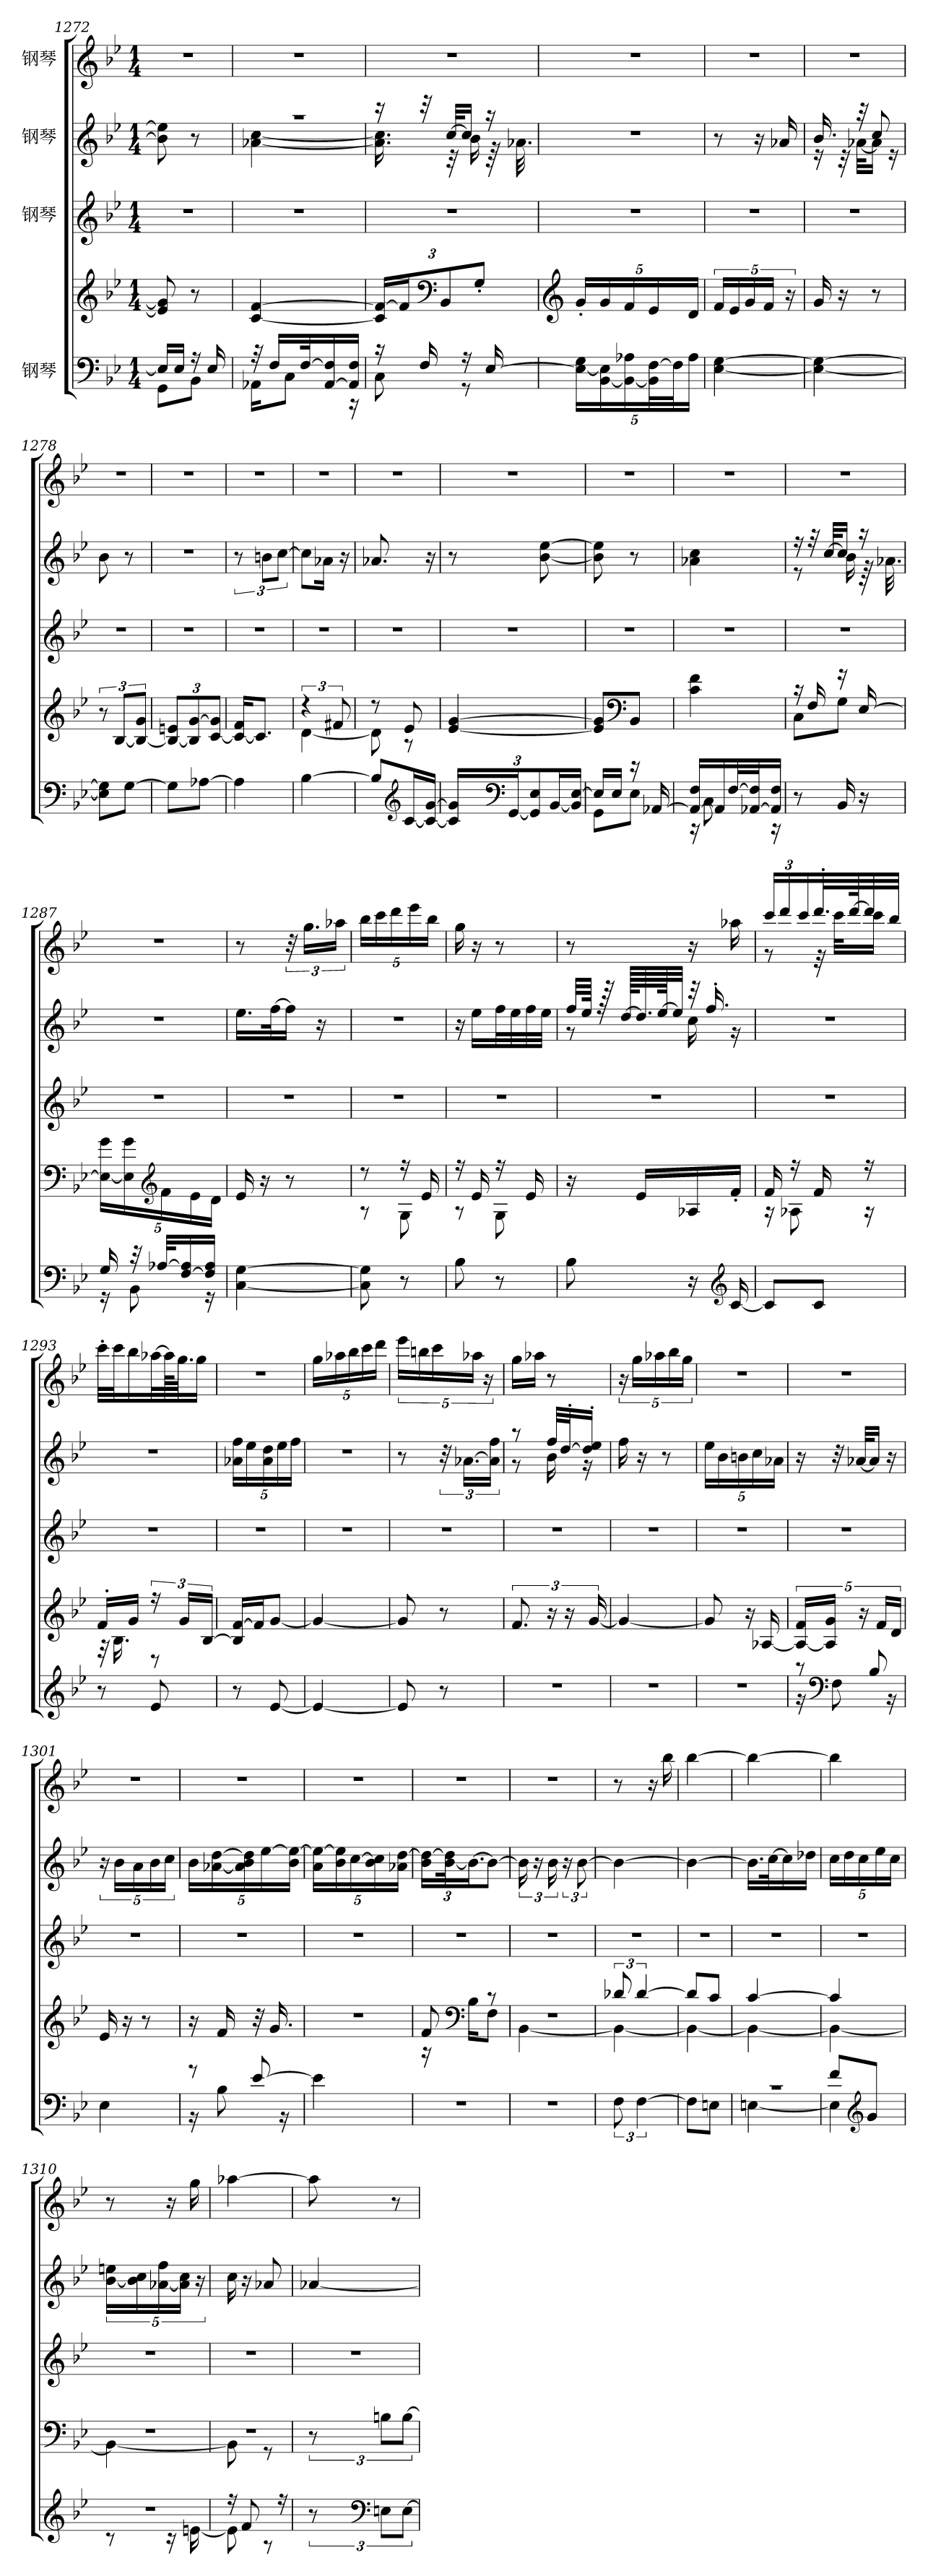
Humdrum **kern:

**kern	**kern	**kern	**kern	**kern
*part4	*part4	*part3	*part2	*part1
*staff5	*staff4	*staff3	*staff2	*staff1
*I"钢琴	*	*I"钢琴	*I"钢琴	*I"钢琴
*clefF4	*clefG2	*clefG2	*clefG2	*clefG2
*k[b-e-]	*k[b-e-]	*k[b-e-]	*k[b-e-]	*k[b-e-]
*M1/4	*M1/4	*M1/4	*M1/4	*M1/4
=1272	=1272	=1272	=1272	=1272
*^	*	*	*	*
16E-/LL]	8GG\L	8e-/] 8g/]	4r	8b-\] 8ee-\]	4r
16E-/JJ	.	.	.	.	.
16r	8BB-\J	8r	.	8r	.
16E-/	.	.	.	.	.
=1273	=1273	=1273	=1273	=1273	=1273
*	*	*	*	*^	*
32r	16AA-X\KL	[4c/ [4f/	4r	4r	[4a-X\ [4cc\	4r
16F/LL	.	.	.	.	.	.
.	8C\J	.	.	.	.	.
[32F/K	.	.	.	.	.	.
[16AA-/ 16F/]	.	.	.	.	.	.
16AA-/] 16F/JJ	16r	.	.	.	.	.
=1274	=1274	=1274	=1274	=1274	=1274	=1274
*	*	*Xbrackettup	*	*	*	*
16r	8C\	24c/] 24f/_LL	4r	16r	16.a-\] 16.cc\]	4r
.	.	24f/J]	.	.	.	.
16F/	.	.	.	32r	.	.
*	*	*clefF4	*	*	*	*
.	.	12BB-/	.	.	.	.
.	.	.	.	[32cc/KLL	32r	.
16r	8r	.	.	16cc/JJ]	16b-\	.
.	.	12G'/J	.	.	.	.
[16E-/	.	.	.	16r	64r	.
.	.	.	.	.	32.a-X\	.
*v	*v	*	*	*v	*v	*
!!LO:LB:g=z
=1275	=1275	=1275	=1275	=1275
*	*clefG2	*	*	*
*Xbrackettup	*	*	*	*
20E-\_ 20G\LL	20g'/LL	4r	4r	4r
[20BB-\ 20E-\]	20g/	.	.	.
20BB-\_ 20A-X\	20f/	.	.	.
40BB-\] [40F\L	20e-/	.	.	.
40F\J]	.	.	.	.
20A-\JJ	20d/JJ	.	.	.
=1276	=1276	=1276	=1276	=1276
*	*brackettup	*	*	*
[4E-\ [4G\	20f/LL	4r	8r	4r
.	20e-/	.	.	.
.	20g/	.	.	.
.	.	.	16r	.
.	20f/JJ	.	.	.
.	.	.	16a-X/	.
.	20r	.	.	.
=1277	=1277	=1277	=1277	=1277
*	*	*	*^	*
4E-\_ 4G\_	16g/	4r	16.b-/	16r	4r
.	16r	.	.	32r	.
.	.	.	32r	[32a-X\KLL	.
.	8r	.	8cc/	16a-\JJ]	.
.	.	.	.	16r	.
*	*	*	*v	*v	*
=1278	=1278	=1278	=1278	=1278
8E-\] 8G\]L	12r	4r	8b-\	4r
.	[12B-/L	.	.	.
[8G\J	.	.	8r	.
.	12B-/_ 12g/J	.	.	.
=1279	=1279	=1279	=1279	=1279
*	*Xbrackettup	*	*	*
8G\L]	12B-/_ 12en/L	4r	4r	4r
.	12B-/] [12g/	.	.	.
[8A-X\J	.	.	.	.
.	[12c/ 12g/]J	.	.	.
=1280	=1280	=1280	=1280	=1280
4A-\]	16c/_ 16f/KL	4r	12r	4r
.	8.c/J]	.	.	.
.	.	.	12bn\L	.
.	.	.	[12cc\J	.
!!LO:PB:g=z
=1281	=1281	=1281	=1281	=1281
*	*brackettup	*	*	*
*	*^	*	*	*
[4B-\	6r	[4d\	4r	8cc\L]	4r
.	.	.	.	16a-X\Jk	.
.	12f#X/	.	.	.	.
.	.	.	.	16r	.
=1282	=1282	=1282	=1282	=1282	=1282
8B-/L]	8r	8d\]	4r	8.a-X/	4r
*clefG2	*	*	*	*	*
[16c/L	8e-/	8r	.	.	.
16c/_ [16g/JJ	.	.	.	16r	.
*	*v	*v	*	*	*
=1283	=1283	=1283	=1283	=1283
24c/] 24g/]LL	[4e-/ [4g/	4r	8r	4r
*clefF4	*	*	*	*
[24GG/J	.	.	.	.
12GG/] 12E-/	.	.	.	.
.	.	.	[8b-\ [8ee-\	.
[24BB-/L	.	.	.	.
24BB-/] [24E-/JJ	.	.	.	.
=1284	=1284	=1284	=1284	=1284
*^	*	*	*	*
16E-/LL]	8GG\L	8e-/] 8g/]L	4r	8b-\] 8ee-\]	4r
16E-/JJ	.	.	.	.	.
*	*	*clefF4	*	*	*
16r	8E-\J	8BB-/J	.	8r	.
[16AA-X/	.	.	.	.	.
=1285	=1285	=1285	=1285	=1285	=1285
16AA-/_ 16F/LL	16r	4c\ 4f\	4r	4a-X\ 4cc\	4r
16AA-/]	8C\	.	.	.	.
[32F/L	.	.	.	.	.
[32AA-X/ 32F/]J	.	.	.	.	.
16AA-/] 16F/JJ	16r	.	.	.	.
*v	*v	*	*	*	*
!!LO:LB:g=z
=1286	=1286	=1286	=1286	=1286
*	*^	*	*^	*
8r	16r	8C\L	4r	16r	8r	4r
.	16F/	.	.	32r	.	.
.	.	.	.	[32cc/KLL	.	.
16BB-/	16r	8G\J	.	16cc/JJ]	16b-\	.
16r	[16E-/	.	.	16r	64r	.
.	.	.	.	.	32.a-X\	.
*	*v	*v	*	*v	*v	*
=1287	=1287	=1287	=1287	=1287
*^	*	*	*	*
*	*	*Xbrackettup	*	*	*
16G/	16r	20E-\_ 20g\LL	4r	4r	4r
.	.	20E-\] 20g\	.	.	.
32r	8BB-\	.	.	.	.
[32A-X/KLL	.	.	.	.	.
*	*	*clefG2	*	*	*
.	.	20f\	.	.	.
[16F/ 16A-/]	.	.	.	.	.
.	.	20e-\	.	.	.
16F/] 16A-/JJ	16r	.	.	.	.
.	.	20d\JJ	.	.	.
*v	*v	*	*	*	*
=1288	=1288	=1288	=1288	=1288
[4C\ [4G\	16e-/	4r	16.ee-\LL	8r
.	16r	.	.	.
.	.	.	[32ff\K	.
.	8r	.	16ff\JJ]	48r
.	.	.	.	24.gg\LL
.	.	.	16r	.
.	.	.	.	24aa-X\JJ
=1289	=1289	=1289	=1289	=1289
*	*^	*	*	*
*	*	*	*	*	*Xbrackettup
8C\] 8G\]	8r	8r	4r	4r	20bb-\LL
.	.	.	.	.	20ccc\
.	.	.	.	.	20ddd\
8r	16r	8G\	.	.	.
.	.	.	.	.	20eee-\
.	16e-/	.	.	.	.
.	.	.	.	.	20bb-\JJ
=1290	=1290	=1290	=1290	=1290	=1290
8B-\	16r	8r	4r	16r	16gg\
.	16e-/	.	.	16ee-\LL	16r
8r	16r	8G\	.	32ff\L	8r
.	.	.	.	32ee-\	.
.	16e-/	.	.	32ff\	.
.	.	.	.	32ee-\JJJ	.
*	*v	*v	*	*	*
!!LO:PB:g=z
=1291	=1291	=1291	=1291	=1291
*	*	*	*^	*
8B-\	16r	4r	32ff/LLL	8r	8r
.	.	.	64ee-/JJJk	.	.
.	.	.	128r	.	.
.	.	.	[128dd/KLLLL	.	.
.	16e-/LL	.	64.dd/]	.	.
.	.	.	[128ee-/JK	.	.
.	.	.	32ee-/JJJ]	.	.
16r	16A-X/	.	32r	16cc\	16r
.	.	.	16.ff'/	.	.
*clefG2	*	*	*	*	*
[16c/	16f'/JJ	.	.	16r	16aa-X\
*	*	*	*v	*v	*
=1292	=1292	=1292	=1292	=1292
*	*^	*	*	*^
8c/L]	16f/	16r	4r	4r	24ccc/LL	8r
.	.	.	.	.	24ddd/	.
.	16r	8A-X\	.	.	.	.
.	.	.	.	.	24ccc/	.
8c/J	16f/	.	.	.	32.ddd'/L	32r
.	.	.	.	.	.	32ccc\KLL
.	.	.	.	.	[64ddd/K	.
.	16r	16r	.	.	32ddd/]	16ccc\JJ
.	.	.	.	.	32bb-/JJJ	.
*	*	*	*	*	*v	*v
=1293	=1293	=1293	=1293	=1293	=1293
8r	16f'/LL	32r	4r	4r	32ccc'\LLL
.	.	16.B-\	.	.	32ccc\J
.	16g/JJ	.	.	.	16bb-\
*	*brackettup	*	*	*	*
8e-/	24r	8r	.	.	[32aa-X\L
.	.	.	.	.	128aa-\KL]
.	.	.	.	.	64.gg\JJ
.	24g/LL	.	.	.	.
.	.	.	.	.	16gg\JJ
.	[24B-/JJ	.	.	.	.
*	*v	*v	*	*	*
=1294	=1294	=1294	=1294	=1294
*	*	*	*Xbrackettup	*
8r	16B-/] [16f/LL	4r	20a-X\ 20ff\LL	4r
.	.	.	20ee-\	.
.	16f/J]	.	.	.
.	.	.	20a-\ 20dd\	.
[8e-/	[8g/J	.	.	.
.	.	.	20ee-\	.
.	.	.	20ff\JJ	.
!!LO:LB:g=z
=1295	=1295	=1295	=1295	=1295
4e-/_	4g/_	4r	4r	20gg\LL
.	.	.	.	20aa-X\
.	.	.	.	20bb-\
.	.	.	.	20ccc\
.	.	.	.	20ddd\JJ
=1296	=1296	=1296	=1296	=1296
*	*	*	*	*brackettup
8e-/]	8g/]	4r	8r	20eee-\LL
.	.	.	.	20bbn\
.	.	.	.	20ccc\
*	*	*	*brackettup	*
8r	8r	.	48r	.
.	.	.	[24.a-X\LL	.
.	.	.	.	20aa-X\JJ
.	.	.	.	20r
.	.	.	24a-\] 24ff\JJ	.
=1297	=1297	=1297	=1297	=1297
*	*	*	*^	*
4r	12.f/	4r	8r	8r	16gg\LL
.	.	.	.	.	16aa-X\JJ
.	24r	.	32ff/LLL	16b-\	8r
.	.	.	[32dd'/J	.	.
.	24r	.	.	.	.
.	.	.	16dd/]' 16ee-/'JJ	16r	.
.	[24g/	.	.	.	.
*	*	*	*v	*v	*
=1298	=1298	=1298	=1298	=1298
4r	4g/_	4r	16ff\	20r
.	.	.	.	20gg\LL
.	.	.	16r	.
.	.	.	.	20aa-X\
.	.	.	8r	.
.	.	.	.	20bb-\
.	.	.	.	20gg\JJ
=1299	=1299	=1299	=1299	=1299
*	*	*	*Xbrackettup	*
4r	8g/]	4r	20ee-\LL	4r
.	.	.	20b-\	.
.	.	.	20bn\	.
.	16r	.	.	.
.	.	.	20cc\	.
.	[16A-X/	.	.	.
.	.	.	20a-X\JJ	.
!!LO:PB:g=z
=1300	=1300	=1300	=1300	=1300
*^	*	*	*	*
8r	16r	20A-/_ 20f/LL	4r	16r	4r
.	.	20A-/] 20g/JJ	.	.	.
*clefF4	*	*	*	*	*
.	8F\	.	.	32r	.
.	.	.	.	[32a-X/KLL	.
.	.	20r	.	.	.
8B-/	.	.	.	16a-/JJ]	.
.	.	20f/LL	.	.	.
.	16r	.	.	16r	.
.	.	20d/JJ	.	.	.
*v	*v	*	*	*	*
=1301	=1301	=1301	=1301	=1301
*	*	*	*brackettup	*
4E-\	16e-/	4r	20r	4r
.	.	.	20b-\LL	.
.	16r	.	.	.
.	.	.	20a\	.
.	8r	.	.	.
.	.	.	20b-\	.
.	.	.	20cc\JJ	.
=1302	=1302	=1302	=1302	=1302
*^	*	*	*	*
*	*	*	*	*Xbrackettup	*
8r	16r	16r	4r	20b-\LL	4r
.	.	.	.	[20a-X\ [20dd\	.
.	8B-\	16f/	.	.	.
.	.	.	.	20a-\] 20b-\ 20dd\]	.
[8e-/	.	32r	.	.	.
.	.	.	.	[20ee-\	.
.	.	16.g/	.	.	.
.	16r	.	.	.	.
.	.	.	.	20b-\ 20ee-\_JJ	.
*v	*v	*	*	*	*
=1303	=1303	=1303	=1303	=1303
4e-\]	4r	4r	20a\ 20ee-\_LL	4r
.	.	.	20b-\ 20ee-\]	.
.	.	.	[20cc\	.
.	.	.	20b-\ 20cc\]	.
.	.	.	20a-X\ [20dd\JJ	.
=1304	=1304	=1304	=1304	=1304
*	*^	*	*	*
4r	8f/	16r	4r	24b-\ 24dd\_LL	4r
.	.	.	.	[48b-\ 48dd\]K	.
*	*clefF4	*	*	*	*
.	.	16B-\KL	.	24.b-\J_	.
.	8r	8F\J	.	8b-\J_	.
!!LO:LB:g=z
=1305	=1305	=1305	=1305	=1305	=1305
*	*	*	*	*brackettup	*
4r	4r	[4BB-\	4r	24b-\]	4r
.	.	.	.	24r	.
.	.	.	.	24b-\	.
.	.	.	.	24r	.
.	.	.	.	[12b-\	.
=1306	=1306	=1306	=1306	=1306	=1306
*brackettup	*	*	*	*	*
12F\	12d-X/	4BB-\_	4r	4b-\_	8r
[6F\	[6d-/	.	.	.	.
.	.	.	.	.	16r
.	.	.	.	.	16bb-\
=1307	=1307	=1307	=1307	=1307	=1307
8F\L]	8d-/L]	4BB-\_	4r	4b-\_	[4bb-\
8En\J	8c/J	.	.	.	.
=1308	=1308	=1308	=1308	=1308	=1308
*^	*	*	*	*	*
4r	[4En\	[4c/	4BB-\_	4r	16.b-\LL]	4bb-\_
.	.	.	.	.	[32cc\K	.
.	.	.	.	.	16cc\]	.
.	.	.	.	.	16dd-X\JJ	.
=1309	=1309	=1309	=1309	=1309	=1309	=1309
*	*	*	*	*	*Xbrackettup	*
8f/L	4E\]	4c/]	4BB-\_	4r	20cc\LL	4bb-\]
.	.	.	.	.	20dd\	.
.	.	.	.	.	20cc\	.
*clefG2	*	*	*	*	*	*
8g/J	.	.	.	.	.	.
.	.	.	.	.	20ee-\	.
.	.	.	.	.	20cc\JJ	.
=1310	=1310	=1310	=1310	=1310	=1310	=1310
*	*	*	*	*	*brackettup	*
4r	8r	4r	4BB-\_	4r	[20b-\ 20een\LL	8r
.	.	.	.	.	20b-\] 20cc\	.
.	.	.	.	.	[20a-X\ 20ff\	.
.	16r	.	.	.	.	16r
.	.	.	.	.	20a-\] 20cc\JJ	.
.	[16en\	.	.	.	.	16gg\
.	.	.	.	.	20r	.
!!LO:PB:g=z
=1311	=1311	=1311	=1311	=1311	=1311	=1311
16r	8e\]	4r	8BB-\]	4r	16cc\	[4aa-X\
8f/	.	.	.	.	16r	.
.	8r	.	8r	.	8a-X/	.
16r	.	.	.	.	.	.
*v	*v	*	*	*	*	*
*	*v	*v	*	*	*
=1312	=1312	=1312	=1312	=1312
12r	12r	4r	[4a-X/	8aa-\]
*clefF4	*	*	*	*
12En\L	12Bn\L	.	.	.
.	.	.	.	8r
[12E\J	[12B\J	.	.	.
=	=	=	=	=
*-	*-	*-	*-	*-
